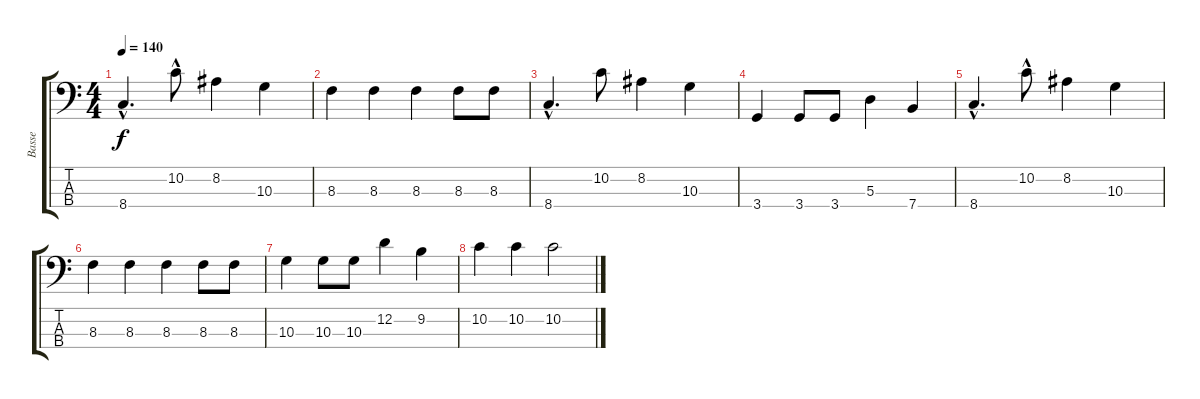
\track ("Basse" "Basse") {instrument electricbassfinger}
\staff {score tabs}
\tuning (G2 D2 A1 E1) {hide}
\ts (4 4)
\tempo 140
\clef f4
\ks c
8.4{hac}.4{d dy f} 10.2{hac}.8 8.2.4 10.3.4 |
8.3.4 8.3.4 8.3.4 8.3.8 8.3.8 |
8.4{hac}.4{d} 10.2.8 8.2.4 10.3.4 |
3.4.4 3.4.8 3.4.8 5.3.4 7.4.4 |
8.4{hac}.4{d} 10.2{hac}.8 8.2.4 10.3.4 |
8.3.4 8.3.4 8.3.4 8.3.8 8.3.8 |
10.3.4 10.3.8 10.3.8 12.2.4 9.2.4 |
10.2.4 10.2.4 10.2.2
